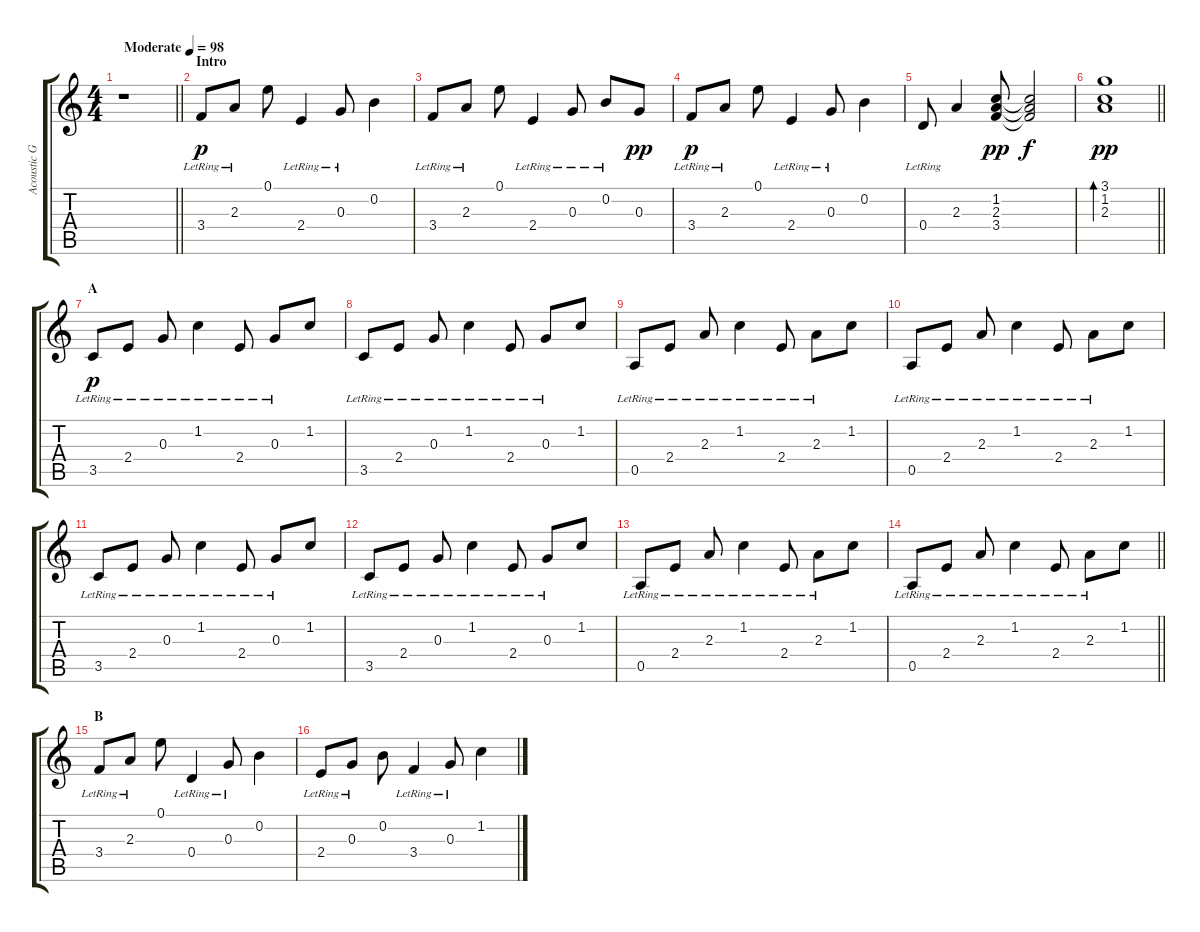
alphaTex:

\track ("Acoustic Guitar" "Acoustic G") {instrument acousticguitarsteel}
\staff {score tabs}
\tuning (E4 B3 G3 D3 A2 E2) {hide}
\ts (4 4)
\tempo (98 "Moderate")
\clef g2
\barLineRight lightlight
\ks c
r.1{dy p instrument acousticguitarsteel} |
\section ("" "Intro")
3.4{lr}.8 2.3{lr}.8 0.1.8 2.4{lr}.4 0.3{lr}.8 0.2.4 |
3.4{lr}.8 2.3{lr}.8 0.1.8 2.4{lr}.4 0.3{lr}.8 0.2{lr}.8 0.3.8{dy pp} |
3.4{lr}.8{dy p} 2.3{lr}.8 0.1.8 2.4{lr}.4 0.3{lr}.8 0.2.4 |
0.4{lr}.8 2.3.4 (1.2 2.3 3.4).8{dy pp} (1.2{t} 2.3{t} 3.4{t}).2{dy f} |
\barLineRight lightlight
(3.1 1.2 2.3).1{bd 240 dy pp} |
\section ("" "A")
3.5{lr}.8{dy p} 2.4{lr}.8 0.3{lr}.8 1.2{lr}.4 2.4{lr}.8 0.3{lr}.8 1.2.8 |
3.5{lr}.8 2.4{lr}.8 0.3{lr}.8 1.2{lr}.4 2.4{lr}.8 0.3{lr}.8 1.2.8 |
0.5{lr}.8 2.4{lr}.8 2.3{lr}.8 1.2{lr}.4 2.4{lr}.8 2.3{lr}.8 1.2.8 |
0.5{lr}.8 2.4{lr}.8 2.3{lr}.8 1.2{lr}.4 2.4{lr}.8 2.3{lr}.8 1.2.8 |
3.5{lr}.8 2.4{lr}.8 0.3{lr}.8 1.2{lr}.4 2.4{lr}.8 0.3{lr}.8 1.2.8 |
3.5{lr}.8 2.4{lr}.8 0.3{lr}.8 1.2{lr}.4 2.4{lr}.8 0.3{lr}.8 1.2.8 |
0.5{lr}.8 2.4{lr}.8 2.3{lr}.8 1.2{lr}.4 2.4{lr}.8 2.3{lr}.8 1.2.8 |
\barLineRight lightlight
0.5{lr}.8 2.4{lr}.8 2.3{lr}.8 1.2{lr}.4 2.4{lr}.8 2.3{lr}.8 1.2.8 |
\section ("" "B")
3.4{lr}.8 2.3{lr}.8 0.1.8 0.4{lr}.4 0.3{lr}.8 0.2.4 |
2.4{lr}.8 0.3{lr}.8 0.2.8 3.4{lr}.4 0.3{lr}.8 1.2.4
